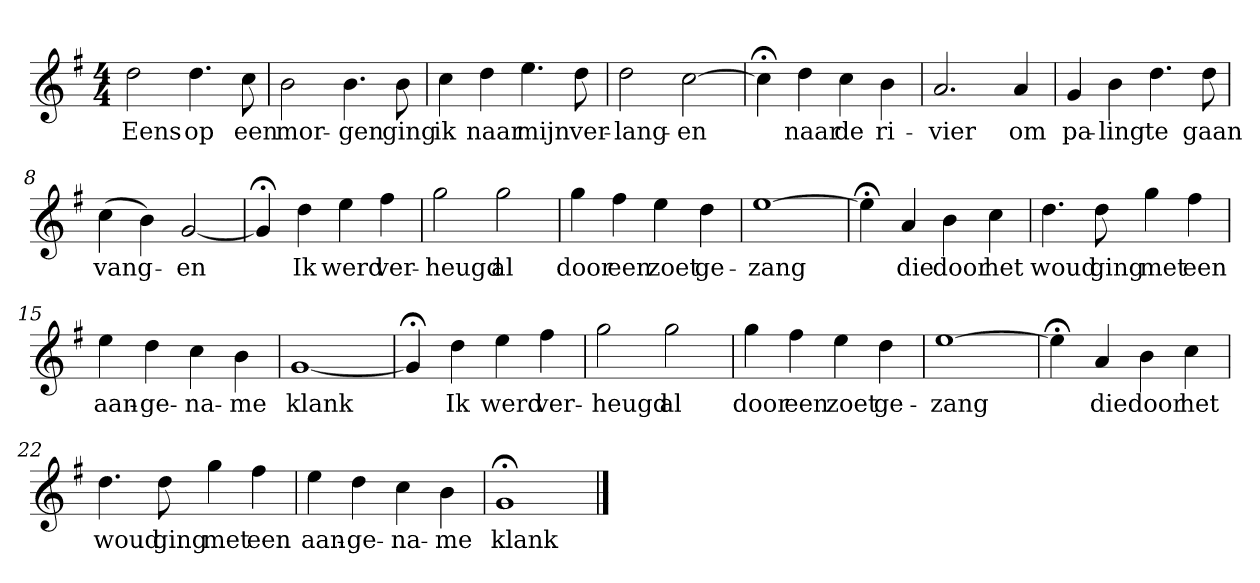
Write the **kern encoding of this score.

**kern	**text
*part1	*part1
*staff1	*staff1
*k[f#]	*
*G:	*
*M4/4	*
*MM120	*
=1	=1
2dd	Eens
4.dd	op
8cc	een
=2	=2
2b	mor-
4.b	-gen
8b	ging
=3	=3
4cc	ik
4dd	naar
4.ee	mijn
8dd	ver-
=4	=4
2dd	-lang-
[2cc	-en
=5	=5
4cc;<]	.
4dd	naar
4cc	de
4b	ri-
=6	=6
2.a	-vier
4a	om
=7	=7
4g	pa-
4b	-ling
4.dd	te
8dd	gaan
=8	=8
(4cc	vang-
4b)	.
[2g	-en
=9	=9
4g;<]	.
4dd	Ik
4ee	werd
4ff#	ver-
=10	=10
2gg	-heugd
2gg	al
=11	=11
4gg	door
4ff#	een
4ee	zoet
4dd	ge-
=12	=12
[1ee	-zang
=13	=13
4ee;<]	.
4a	die
4b	door
4cc	het
=14	=14
4.dd	woud
8dd	ging
4gg	met
4ff#	een
=15	=15
4ee	aan-
4dd	-ge-
4cc	-na-
4b	-me
=16	=16
[1g	klank
=17	=17
4g;<]	.
4dd	Ik
4ee	werd
4ff#	ver-
=18	=18
2gg	-heugd
2gg	al
=19	=19
4gg	door
4ff#	een
4ee	zoet
4dd	ge-
=20	=20
[1ee	-zang
=21	=21
4ee;<]	.
4a	die
4b	door
4cc	het
=22	=22
4.dd	woud
8dd	ging
4gg	met
4ff#	een
=23	=23
4ee	aan-
4dd	-ge-
4cc	-na-
4b	-me
=24	=24
1g;<	klank
==	==
*-	*-
